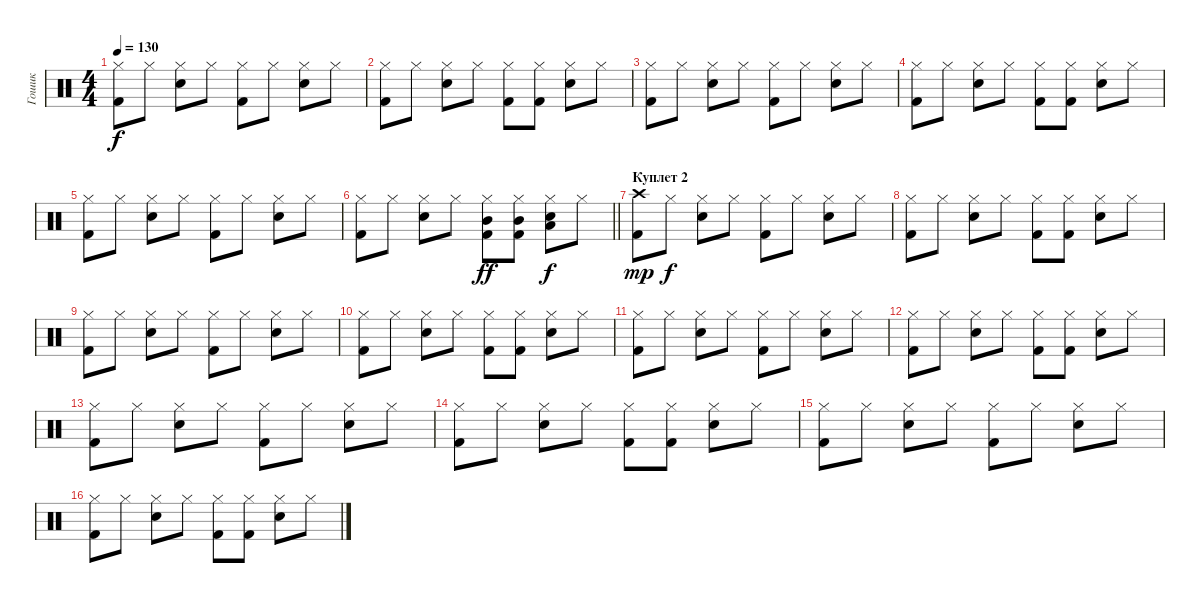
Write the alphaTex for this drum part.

\track ("Гошик" "Гошик") {instrument percussion}
\staff {score}
\articulation defaults
\ts (4 4)
\tempo 130
\clef neutral
\ks aminor
("Hi-Hat (closed)" "Kick (hit) 2").8{dy f} "Hi-Hat (closed)".8 ("Hi-Hat (closed)" "Snare (hit) 2").8 "Hi-Hat (closed)".8 ("Hi-Hat (closed)" "Kick (hit) 2").8 "Hi-Hat (closed)".8 ("Hi-Hat (closed)" "Snare (hit) 2").8 "Hi-Hat (closed)".8 |
("Hi-Hat (closed)" "Kick (hit) 2").8 "Hi-Hat (closed)".8 ("Hi-Hat (closed)" "Snare (hit) 2").8 "Hi-Hat (closed)".8 ("Hi-Hat (closed)" "Kick (hit) 2").8 ("Hi-Hat (closed)" "Kick (hit) 2").8 ("Hi-Hat (closed)" "Snare (hit) 2").8 "Hi-Hat (closed)".8 |
("Hi-Hat (closed)" "Kick (hit) 2").8 "Hi-Hat (closed)".8 ("Hi-Hat (closed)" "Snare (hit) 2").8 "Hi-Hat (closed)".8 ("Hi-Hat (closed)" "Kick (hit) 2").8 "Hi-Hat (closed)".8 ("Hi-Hat (closed)" "Snare (hit) 2").8 "Hi-Hat (closed)".8 |
("Hi-Hat (closed)" "Kick (hit) 2").8 "Hi-Hat (closed)".8 ("Hi-Hat (closed)" "Snare (hit) 2").8 "Hi-Hat (closed)".8 ("Hi-Hat (closed)" "Kick (hit) 2").8 ("Hi-Hat (closed)" "Kick (hit) 2").8 ("Hi-Hat (closed)" "Snare (hit) 2").8 "Hi-Hat (closed)".8 |
("Hi-Hat (closed)" "Kick (hit) 2").8 "Hi-Hat (closed)".8 ("Hi-Hat (closed)" "Snare (hit) 2").8 "Hi-Hat (closed)".8 ("Hi-Hat (closed)" "Kick (hit) 2").8 "Hi-Hat (closed)".8 ("Hi-Hat (closed)" "Snare (hit) 2").8 "Hi-Hat (closed)".8 |
\barLineRight lightlight
("Hi-Hat (closed)" "Kick (hit) 2").8 "Hi-Hat (closed)".8 ("Hi-Hat (closed)" "Snare (hit) 2").8 "Hi-Hat (closed)".8 ("Hi-Hat (closed)" "Kick (hit) 2" "Mid Tom (hit)").8{dy ff} ("Hi-Hat (closed)" "Kick (hit) 2" "Mid Tom (hit)").8 ("Hi-Hat (closed)" "Snare (hit) 2" "Low Tom (hit)").8{dy f} "Hi-Hat (closed)".8 |
\section ("" "Куплет 2")
\ks c
("Crash high (hit)" "Kick (hit) 2").8{dy mp} "Hi-Hat (closed)".8{dy f} ("Hi-Hat (closed)" "Snare (hit) 2").8 "Hi-Hat (closed)".8 ("Hi-Hat (closed)" "Kick (hit) 2").8 "Hi-Hat (closed)".8 ("Hi-Hat (closed)" "Snare (hit) 2").8 "Hi-Hat (closed)".8 |
("Hi-Hat (closed)" "Kick (hit) 2").8 "Hi-Hat (closed)".8 ("Hi-Hat (closed)" "Snare (hit) 2").8 "Hi-Hat (closed)".8 ("Hi-Hat (closed)" "Kick (hit) 2").8 ("Hi-Hat (closed)" "Kick (hit) 2").8 ("Hi-Hat (closed)" "Snare (hit) 2").8 "Hi-Hat (closed)".8 |
("Hi-Hat (closed)" "Kick (hit) 2").8 "Hi-Hat (closed)".8 ("Hi-Hat (closed)" "Snare (hit) 2").8 "Hi-Hat (closed)".8 ("Hi-Hat (closed)" "Kick (hit) 2").8 "Hi-Hat (closed)".8 ("Hi-Hat (closed)" "Snare (hit) 2").8 "Hi-Hat (closed)".8 |
("Hi-Hat (closed)" "Kick (hit) 2").8 "Hi-Hat (closed)".8 ("Hi-Hat (closed)" "Snare (hit) 2").8 "Hi-Hat (closed)".8 ("Hi-Hat (closed)" "Kick (hit) 2").8 ("Hi-Hat (closed)" "Kick (hit) 2").8 ("Hi-Hat (closed)" "Snare (hit) 2").8 "Hi-Hat (closed)".8 |
("Hi-Hat (closed)" "Kick (hit) 2").8 "Hi-Hat (closed)".8 ("Hi-Hat (closed)" "Snare (hit) 2").8 "Hi-Hat (closed)".8 ("Hi-Hat (closed)" "Kick (hit) 2").8 "Hi-Hat (closed)".8 ("Hi-Hat (closed)" "Snare (hit) 2").8 "Hi-Hat (closed)".8 |
("Hi-Hat (closed)" "Kick (hit) 2").8 "Hi-Hat (closed)".8 ("Hi-Hat (closed)" "Snare (hit) 2").8 "Hi-Hat (closed)".8 ("Hi-Hat (closed)" "Kick (hit) 2").8 ("Hi-Hat (closed)" "Kick (hit) 2").8 ("Hi-Hat (closed)" "Snare (hit) 2").8 "Hi-Hat (closed)".8 |
("Hi-Hat (closed)" "Kick (hit) 2").8 "Hi-Hat (closed)".8 ("Hi-Hat (closed)" "Snare (hit) 2").8 "Hi-Hat (closed)".8 ("Hi-Hat (closed)" "Kick (hit) 2").8 "Hi-Hat (closed)".8 ("Hi-Hat (closed)" "Snare (hit) 2").8 "Hi-Hat (closed)".8 |
("Hi-Hat (closed)" "Kick (hit) 2").8 "Hi-Hat (closed)".8 ("Hi-Hat (closed)" "Snare (hit) 2").8 "Hi-Hat (closed)".8 ("Hi-Hat (closed)" "Kick (hit) 2").8 ("Hi-Hat (closed)" "Kick (hit) 2").8 ("Hi-Hat (closed)" "Snare (hit) 2").8 "Hi-Hat (closed)".8 |
("Hi-Hat (closed)" "Kick (hit) 2").8 "Hi-Hat (closed)".8 ("Hi-Hat (closed)" "Snare (hit) 2").8 "Hi-Hat (closed)".8 ("Hi-Hat (closed)" "Kick (hit) 2").8 "Hi-Hat (closed)".8 ("Hi-Hat (closed)" "Snare (hit) 2").8 "Hi-Hat (closed)".8 |
("Hi-Hat (closed)" "Kick (hit) 2").8 "Hi-Hat (closed)".8 ("Hi-Hat (closed)" "Snare (hit) 2").8 "Hi-Hat (closed)".8 ("Hi-Hat (closed)" "Kick (hit) 2").8 ("Hi-Hat (closed)" "Kick (hit) 2").8 ("Hi-Hat (closed)" "Snare (hit) 2").8 "Hi-Hat (closed)".8
